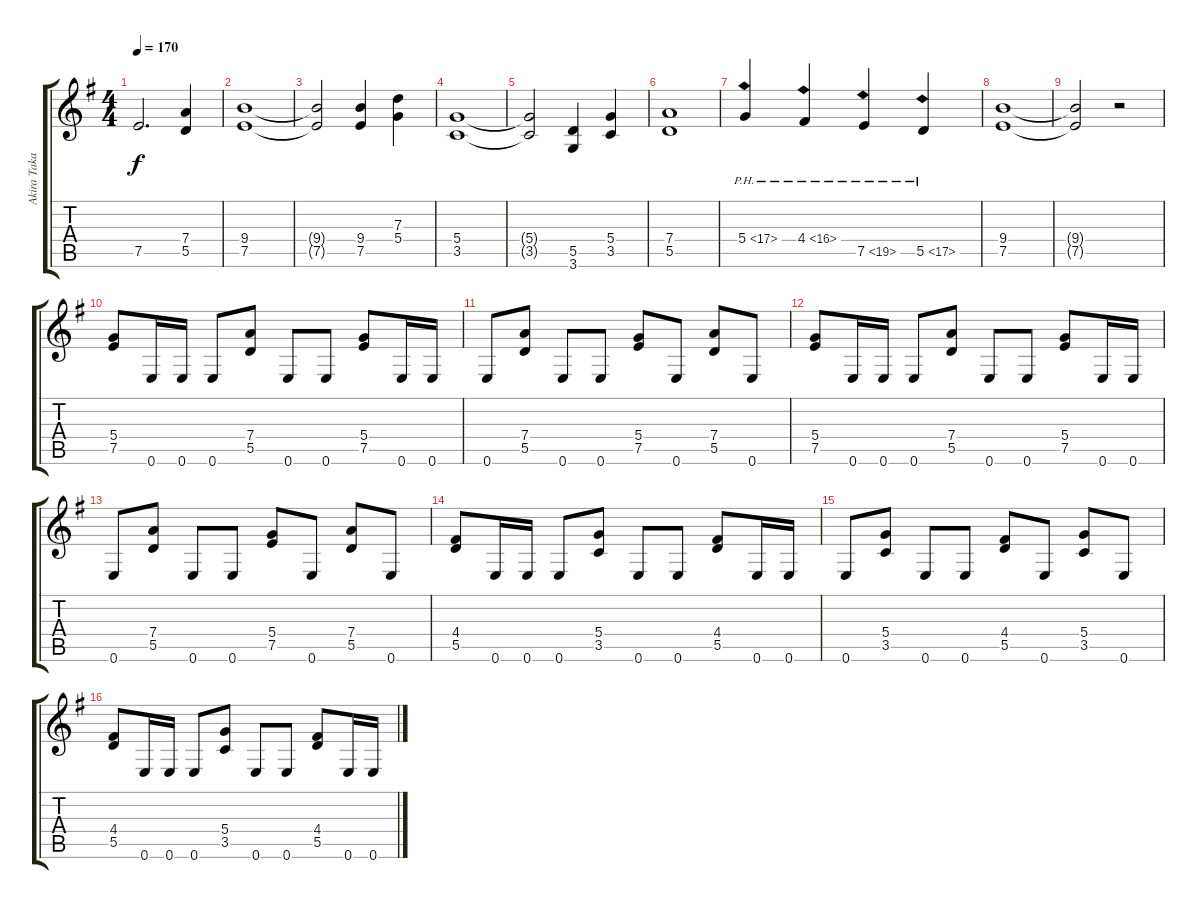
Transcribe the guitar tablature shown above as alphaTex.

\track ("Akira Takasaki Rhythm" "Akira Taka") {instrument distortionguitar}
\staff {score tabs}
\tuning (E4 B3 G3 D3 A2 E2) {hide}
\ts (4 4)
\tempo 170
\clef g2
\ks eminor
7.5{t}.2{d dy f} (7.4 5.5).4 |
(9.4 7.5).1 |
(9.4{t} 7.5{t}).2 (9.4 7.5).4 (7.3 5.4).4 |
(5.4 3.5).1 |
(5.4{t} 3.5{t}).2 (5.5 3.6).4 (5.4 3.5).4 |
(7.4 5.5).1 |
5.4{ph 12}.4 4.4{ph 12}.4 7.5{ph 12}.4 5.5{ph 12}.4 |
(9.4 7.5).1 |
(9.4{t} 7.5{t}).2 r.2 |
(5.4 7.5).8 0.6.16 0.6.16 0.6.8 (7.4 5.5).8 0.6.8 0.6.8 (5.4 7.5).8 0.6.16 0.6.16 |
0.6.8 (7.4 5.5).8 0.6.8 0.6.8 (5.4 7.5).8 0.6.8 (7.4 5.5).8 0.6.8 |
(5.4 7.5).8 0.6.16 0.6.16 0.6.8 (7.4 5.5).8 0.6.8 0.6.8 (5.4 7.5).8 0.6.16 0.6.16 |
0.6.8 (7.4 5.5).8 0.6.8 0.6.8 (5.4 7.5).8 0.6.8 (7.4 5.5).8 0.6.8 |
(4.4 5.5).8 0.6.16 0.6.16 0.6.8 (5.4 3.5).8 0.6.8 0.6.8 (4.4 5.5).8 0.6.16 0.6.16 |
0.6.8 (5.4 3.5).8 0.6.8 0.6.8 (4.4 5.5).8 0.6.8 (5.4 3.5).8 0.6.8 |
(4.4 5.5).8 0.6.16 0.6.16 0.6.8 (5.4 3.5).8 0.6.8 0.6.8 (4.4 5.5).8 0.6.16 0.6.16
